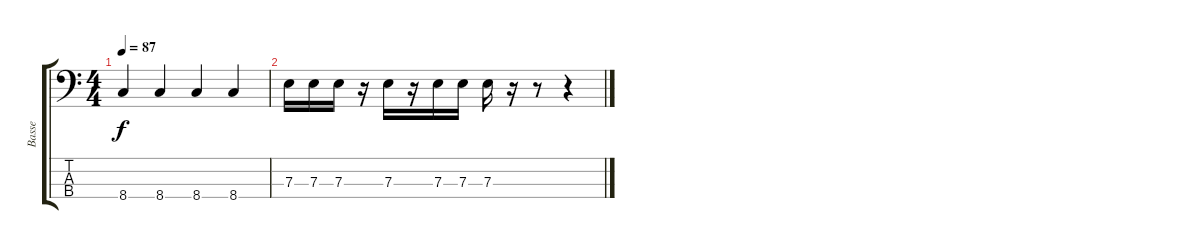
\track ("Basse" "Basse") {instrument electricbassfinger}
\staff {score tabs}
\tuning (G2 D2 A1 E1) {hide}
\ts (4 4)
\tempo 87
\clef f4
\ks c
8.4.4{dy f} 8.4.4 8.4.4 8.4.4 |
7.3.16 7.3.16 7.3.16 r.16 7.3.16 r.16 7.3.16 7.3.16 7.3.16 r.16 r.8 r.4
